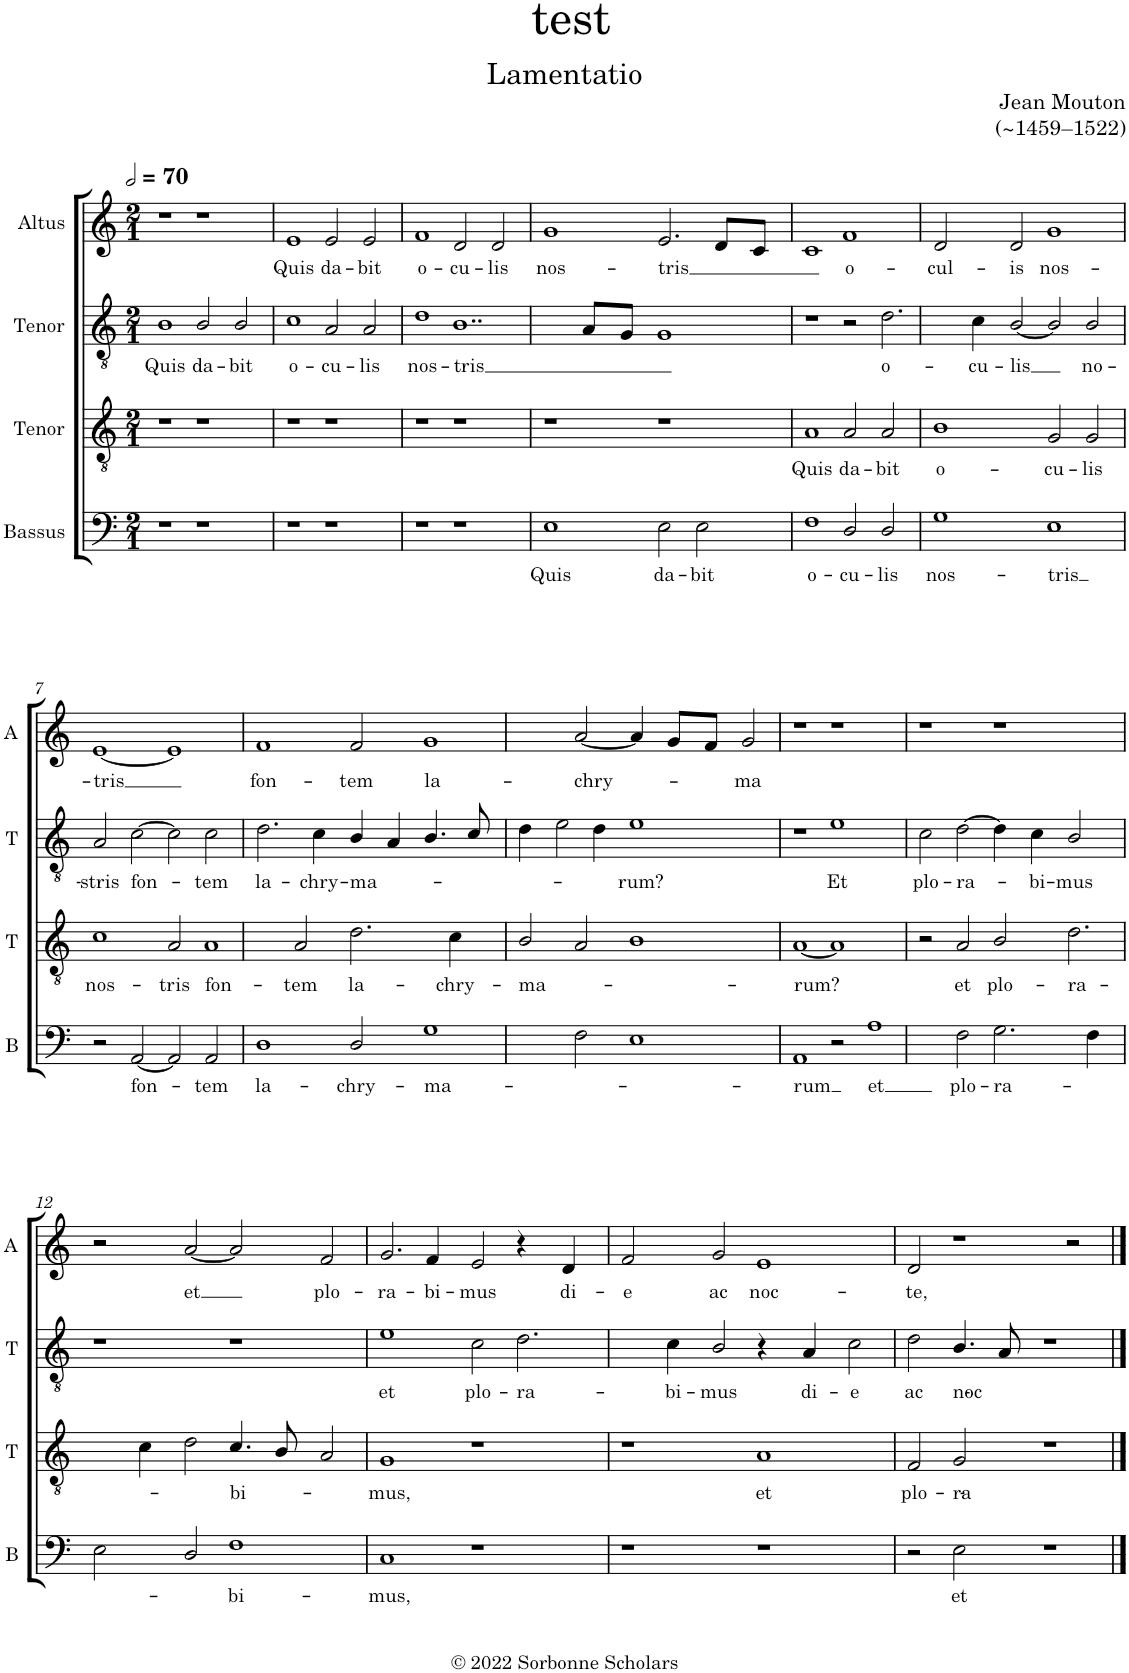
**kern	**text	**kern	**text	**kern	**text	**kern	**text
*part4	*part4	*part3	*part3	*part2	*part2	*part1	*part1
*staff4	*staff4	*staff3	*staff3	*staff2	*staff2	*staff1	*staff1
*I"Bassus	*	*I"Tenor	*	*I"Tenor	*	*I"Altus	*
*I'B	*	*I'T	*	*I'T	*	*I'A	*
*clefF4	*	*clefGv2	*	*clefGv2	*	*clefG2	*
*	*	*Trd4c7	*	*	*	*	*
*k[]	*	*k[]	*	*k[]	*	*k[]	*
*M2/1	*	*M2/1	*	*M2/1	*	*M2/1	*
*MM140	*	*MM140	*	*MM140	*	*MM140	*
=1	=1	=1	=1	=1	=1	=1	=1
!	!	!	!	!	!LO:LY:b	!	!
1r	.	1r	.	1B	Quis	1r	.
!	!	!	!	!	!LO:LY:b	!	!
1r	.	1r	.	2B/	da-	1r	.
!	!	!	!	!	!LO:LY:b	!	!
.	.	.	.	2B/	-bit	.	.
=2	=2	=2	=2	=2	=2	=2	=2
!	!	!	!	!	!LO:LY:b	!	!LO:LY:b
1r	.	1r	.	1c	o-	1e	Quis
!	!	!	!	!	!LO:LY:b	!	!LO:LY:b
1r	.	1r	.	2A/	-cu-	2e/	da-
!	!	!	!	!	!LO:LY:b	!	!LO:LY:b
.	.	.	.	2A/	-lis	2e/	-bit
=3	=3	=3	=3	=3	=3	=3	=3
!	!	!	!	!	!LO:LY:b	!	!LO:LY:b
1r	.	1r	.	1d	nos-	1f	o-
!	!	!	!	!LO:N:vis=1..	!LO:LY:b	!	!LO:LY:b
1r	.	1r	.	[<1B	-tris	2d/	-cu-
!	!	!	!	!	!	!	!LO:LY:b
.	.	.	.	.	.	2d/	-lis
=4	=4	=4	=4	=4	=4	=4	=4
!	!LO:LY:b	!	!	!	!	!	!LO:LY:b
1E	Quis	1r	.	2.B/]	.	1g	nos-
.	.	.	.	8A/L	.	.	.
.	.	.	.	8G/J	.	.	.
!	!LO:LY:b	!	!	!	!	!	!LO:LY:b
2E\	da-	1r	.	1G	.	2.e/	-tris
!	!LO:LY:b	!	!	!	!	!	!
2E\	-bit	.	.	.	.	.	.
.	.	.	.	.	.	8d/L	.
.	.	.	.	.	.	8c/J	.
=5	=5	=5	=5	=5	=5	=5	=5
!	!LO:LY:b	!	!LO:LY:b	!	!	!	!
1F	o-	1A	Quis	1r	.	1c	.
!	!LO:LY:b	!	!LO:LY:b	!	!	!	!LO:LY:b
2D/	-cu-	2A/	da-	2r	.	1f	o-
!	!LO:LY:b	!	!LO:LY:b	!LO:N:vis=2.	!LO:LY:b	!	!
2D/	-lis	2A/	-bit	[>2d\	o-	.	.
=6	=6	=6	=6	=6	=6	=6	=6
!	!LO:LY:b	!	!LO:LY:b	!	!	!	!LO:LY:b
1G	nos-	1B	o-	4d\]	.	2d/	-cul-
!	!	!	!	!	!LO:LY:b	!	!
.	.	.	.	4c\	-cu-	.	.
!	!	!	!	!	!LO:LY:b	!	!LO:LY:b
.	.	.	.	[<2B/	-lis	2d/	-is
!	!LO:LY:b	!	!LO:LY:b	!	!	!	!LO:LY:b
1E	-tris	2G/	-cu-	2B/]	.	1g	nos-
!	!	!	!LO:LY:b	!	!LO:LY:b	!	!
.	.	2G/	-lis	2B/	no-	.	.
!!LO:LB:g=z
=7	=7	=7	=7	=7	=7	=7	=7
!	!	!	!LO:LY:b	!	!LO:LY:b	!	!LO:LY:b
2r	.	1c	nos-	2A/	-stris	[<1e	-tris
!	!LO:LY:b	!	!	!	!LO:LY:b	!	!
[2AA/	fon-	.	.	[>2c\	fon-	.	.
!	!	!	!LO:LY:b	!	!	!	!
2AA/]	.	2A/	-tris	2c\]	.	1e]	.
!	!LO:LY:b	!	!LO:LY:b	!	!LO:LY:b	!	!
2AA/	-tem	[2A	fon-	2c\	-tem	.	.
=8	=8	=8	=8	=8	=8	=8	=8
!	!LO:LY:b	!	!	!	!LO:LY:b	!	!LO:LY:b
1D	la-	2A/]	.	2.d\	la-	1f	fon-
!	!	!	!LO:LY:b	!	!	!	!
.	.	2A/	-tem	.	.	.	.
!	!	!	!	!	!LO:LY:b	!	!
.	.	.	.	4c\	-chry-	.	.
!	!LO:LY:b	!	!LO:LY:b	!	!LO:LY:b	!	!LO:LY:b
2D/	-chry-	2.d\	la-	4B/	-ma-	2f/	-tem
.	.	.	.	4A/	.	.	.
!	!LO:LY:b	!	!	!	!	!	!LO:LY:b
[>2G	-ma-	.	.	4.B/	.	[<2g	la-
!	!	!	!LO:LY:b	!	!	!	!
.	.	4c\	-chry-	.	.	.	.
.	.	.	.	8c/	.	.	.
=9	=9	=9	=9	=9	=9	=9	=9
!	!	!	!LO:LY:b	!	!	!	!
2G\]	.	2B/	-ma-	4d\	.	2g/]	.
.	.	.	.	2e\	.	.	.
!	!	!	!	!	!	!	!LO:LY:b
2F\	.	2A/	.	.	.	[<2a/	-chry-
.	.	.	.	4d\	.	.	.
!	!	!	!	!	!LO:LY:b	!	!
1E	.	1B	.	1e	-rum?	4a/]	.
.	.	.	.	.	.	8g/L	.
.	.	.	.	.	.	8f/J	.
!	!	!	!	!	!	!	!LO:LY:b
.	.	.	.	.	.	2g/	-ma
=10	=10	=10	=10	=10	=10	=10	=10
!	!LO:LY:b	!	!LO:LY:b	!	!	!	!
1AA	-rum	[<1A	-rum?	1r	.	1r	.
!	!	!	!	!	!LO:LY:b	!	!
2r	.	1A]	.	1e	Et	1r	.
!	!LO:LY:b	!	!	!	!	!	!
[>2A	et	.	.	.	.	.	.
=11	=11	=11	=11	=11	=11	=11	=11
!	!	!	!	!	!LO:LY:b	!	!
2A\]	.	2r	.	2c\	plo-	1r	.
!	!LO:LY:b	!	!LO:LY:b	!	!LO:LY:b	!	!
2F\	plo-	2A/	et	[2d\	-ra-	.	.
!	!LO:LY:b	!	!LO:LY:b	!	!	!	!
2.G\	-ra-	2B/	plo-	4d\]	.	1r	.
!	!	!	!	!	!LO:LY:b	!	!
.	.	.	.	4c\	-bi-	.	.
!	!	!LO:N:vis=2.	!LO:LY:b	!	!LO:LY:b	!	!
.	.	[>2d\	-ra-	2B/	-mus	.	.
4F\	.	.	.	.	.	.	.
!!LO:LB:g=z
=12	=12	=12	=12	=12	=12	=12	=12
2E\	.	4d\]	.	1r	.	2r	.
.	.	4c\	.	.	.	.	.
!	!	!	!	!	!	!	!LO:LY:b
2D/	.	2d\	.	.	.	[<2a/	et
!	!LO:LY:b	!	!LO:LY:b	!	!	!	!
1F	-bi-	4.c/	-bi-	1r	.	2a/]	.
.	.	8B/	.	.	.	.	.
!	!	!	!	!	!	!	!LO:LY:b
.	.	2A/	.	.	.	2f/	plo-
=13	=13	=13	=13	=13	=13	=13	=13
!	!LO:LY:b	!	!LO:LY:b	!	!LO:LY:b	!	!LO:LY:b
1C	-mus,	1G	-mus,	1e	et	2.g/	-ra-
!	!	!	!	!	!	!	!LO:LY:b
.	.	.	.	.	.	4f/	-bi-
!	!	!	!	!	!LO:LY:b	!	!LO:LY:b
1r	.	1r	.	2c\	plo-	2e/	-mus
!	!	!	!	!LO:N:vis=2.	!LO:LY:b	!	!
.	.	.	.	[>2d\	-ra-	4r	.
!	!	!	!	!	!	!	!LO:LY:b
.	.	.	.	.	.	4d/	di-
=14	=14	=14	=14	=14	=14	=14	=14
!	!	!	!	!	!	!	!LO:LY:b
1r	.	1r	.	4d\]	.	2f/	-e
!	!	!	!	!	!LO:LY:b	!	!
.	.	.	.	4c\	bi-	.	.
!	!	!	!	!	!LO:LY:b	!	!LO:LY:b
.	.	.	.	2B/	-mus	2g/	ac
!	!	!	!LO:LY:b	!	!	!	!LO:LY:b
1r	.	1A	et	4r	.	1e	noc-
!	!	!	!	!	!LO:LY:b	!	!
.	.	.	.	4A/	di-	.	.
!	!	!	!	!	!LO:LY:b	!	!
.	.	.	.	2c\	-e	.	.
=15	=15	=15	=15	=15	=15	=15	=15
!	!	!	!LO:LY:b	!	!LO:LY:b	!	!LO:LY:b
2r	.	2F/	plo-	2d\	ac	2d/	-te,
!	!LO:LY:b	!	!LO:LY:b	!	!LO:LY:b	!	!
2E\	et	2G/	-ra-	4.B/	noc-	1r	.
.	.	.	.	8A/	.	.	.
1r	.	1r	.	1r	.	.	.
.	.	.	.	.	.	2r	.
==	==	==	==	==	==	==	==
*-	*-	*-	*-	*-	*-	*-	*-
